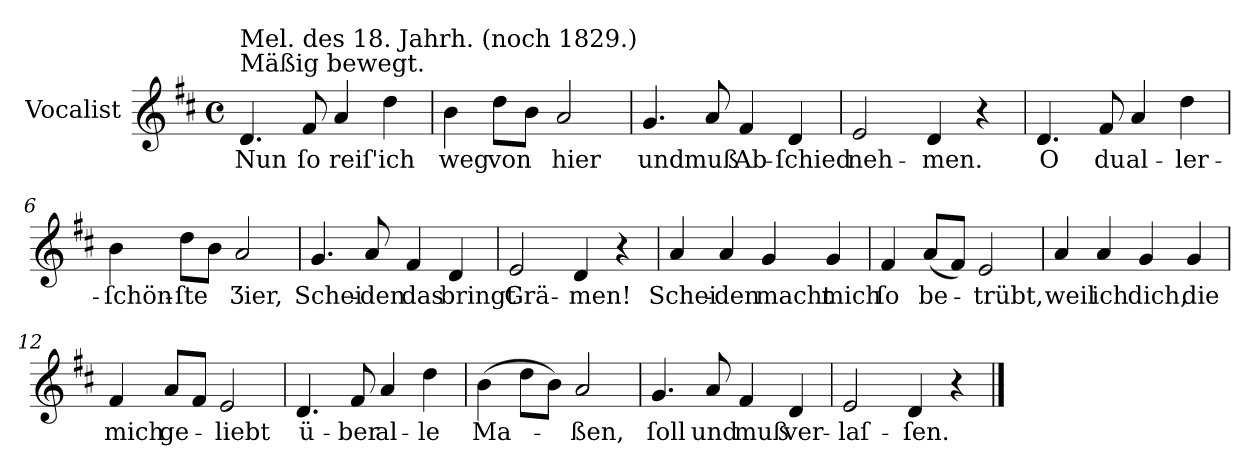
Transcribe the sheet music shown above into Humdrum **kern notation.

**kern	**text
*part1	*part1
*staff1	*staff1
*I"Vocalist	*
*k[f#c#]	*
*D:	*
*M4/4	*
*met(c)	*
=1	=1
!LO:TX:a:t=Mäßig bewegt.	!
!LO:TX:a:t=Mel. des 18. Jahrh. (noch 1829.)	!
4.d	Nun
8f#	ſo
4a	reiſ'
4dd	ich
=2	=2
4b	weg
8ddL	von
8bJ	.
2a	hier
=3	=3
4.g	und
8a	muß
4f#	Ab-
4d	-ſchied
=4	=4
2e	neh-
4d	-men.
4r	.
=5	=5
4.d	O
8f#	du
4a	al-
4dd	-ler-
=6	=6
4b	-ſchön-
8ddL	-ſte
8bJ	.
2a	Ʒier,
=7	=7
4.g	Schei-
8a	-den
4f#	das
4d	bringt
=8	=8
2e	Grä-
4d	-men!
4r	.
=9	=9
4a	Schei-
4a	-den
4g	macht
4g	mich
=10	=10
4f#	ſo
(8aL	be-
8f#J)	.
2e	-trübt,
=11	=11
4a	weil
4a	ich
4g	dich,
4g	die
=12	=12
4f#	mich
8aL	ge-
8f#J	.
2e	-liebt
=13	=13
4.d	ü-
8f#	-ber
4a	al-
4dd	-le
=14	=14
(4b	Ma-
8ddL	.
8bJ)	.
2a	-ßen,
=15	=15
4.g	ſoll
8a	und
4f#	muß
4d	ver-
=16	=16
2e	-laſ-
4d	-ſen.
4r	.
==	==
*-	*-
